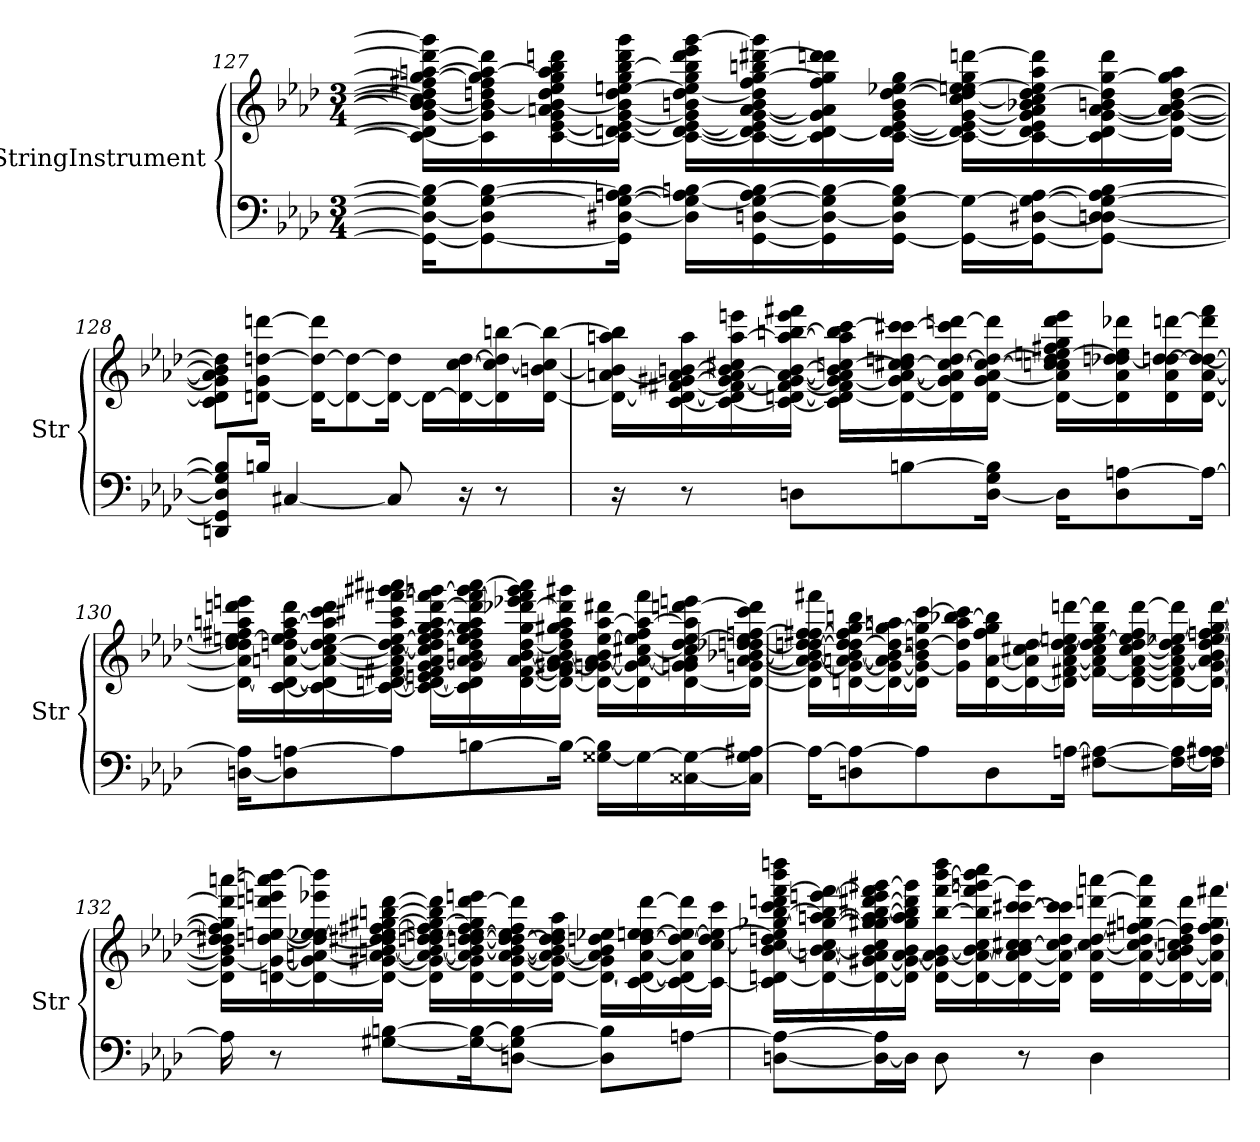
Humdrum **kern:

**kern	**kern
*part2	*part1
*staff2	*staff1
*I"StringInstrument	*I"StringInstrument
*I'Str	*I'Str
!!LO:LB:g=z
*clefF4	*clefG2
*k[b-e-a-d-]	*k[b-e-a-d-]
*M3/4	*M3/4
=127	=127
16GG\_ 16D\_ 16G\] 16B\_KL	16c\_ 16d\] [16g\ 16b-\] 16b\_ 16cc\] 16dd\] 16ff#X\ 16gg\_ [16aan\ 16ddd\_ 16ggg\]LL
8GG\_ 8D\] [8G\ 8B\_	16c\] 16g\] 16b\_ 16ddn\ 16ff#\ 16gg\] 16aa\_ 16ddd\]
.	[16c\ [16e-\ 16g\ 16an\ 16b\_ 16dd\ 16ee-\ 16gg\ 16aa\] 16bb-\ 16dddn\
16GG\] [16D#X\ 16G\_ [16An\ 16B\]Jk	16c\_ 16dn\ 16e-\_ [16g\ 16b\] 16dd\ [16een\ 16gg\ [16bb-\ 16ddd\ 16ggg\JJ
16D#\] 16G\_ 16A\] [16Bn\LL	16c\_ [16d\ 16e-\_ 16g\] 16bn\ [16dd\ 16ee\] 16gg\ 16bb-\] 16ddd\ 16eee-\ [16ggg\LL
[16GG\ [16Dn\ 16G\_ 16A\ 16B\_	16c\_ 16d\_ 16e-\] [16g\ [16a\ 16b\ 16dd\] 16ff#\ [16gg\ 16bbn\ [16ddd#X\ 16ggg\]
16GG\] 16D\_ 16G\] 16B\_	16c\] 16d\_ 16g\] 16a\] 16ff#\ 16gg\] 16dddn\ 16ddd#\]
[16GG\ 16D\] [16G\ 16B\]JJ	[16c\ 16d\_ [16e-\ 16g\ 16b\ [16dd\ [16ee-X\ 16gg\JJ
16GG\_ 16G\_LL	16c\_ 16d\] 16e-\_ [16g\ [16cc\ 16dd\] 16ee-\] [16een\ 16gg\ [16dddn\LL
16GG\_ [16D#X\ 16G\_ [16A\J	16c\_ 16d\ 16e-\] 16g\] 16a\ 16b-X\ 16cc\] [16dd\ 16ee\] 16aa\ 16ddd\]
8GG\_ [8Dn\ 8D#\] 8G\_ 8A\] [8B\J	16c\] [16d\ [16g\ [16a\ 16bn\ 16dd\] [16gg\ 16ddd\
.	16d\_ 16g\_ 16a\_ [16b\ [16dd\ 16gg\] 16aa\JJ
=128	=128
8DDn/ 8GG/] 8D/] 8G/] 8B/]L	8c\ 8d\] 8g\] 8a\] 8b\] 8dd\]L
16Bn/Jk	[8dn\ 8g\ [8ddn\ [8dddn\J
[4C#X/	.
.	16d\_ 16dd\_ 16ddd\]KL
.	8d\_ 8dd\_
8C#/]	16d\_ 16dd\]Jk
.	16d\LL_
16r	16d\_ [16cc\ [16dd\
8r	16d\] 16cc\_ 16dd\] [16bbn\
.	[16d\ [16bn\ 16cc\] 16bb\_JJ
!!LO:LB:g=z
=129	=129
16r	16d\_ [16an\ 16b\] 16aan\ 16bb\]LL
8r	[16c\ 16d\_ [16f#X\ [16g#X\ 16a\] [16bn\ 16aa\
.	16c\_ 16d\] 16f#\_ 16g#\_ [16a\ 16b\] 16cc#X\ [16aa\ 16eeen\
8Dn\L	16c\_ [16dn\ 16f#\_ 16g#\_ 16a\_ [16b\ 16aa\_ [16bbn\ 16eee\ 16fff#X\JJ
.	16c\] 16d\_ 16f#\] 16g#\_ 16a\] 16b\] [16ccn\ 16aa\] 16bb\] [16ccc\LL
[8Bn\	16d\_ 16g#\_ [16a\ 16cc\] [16cc#X\ 16ddn\ 16ccc\_ 16ccc#X\
.	16d\] 16g#\] 16a\] 16cc#\_ [16dd\ 16ccc\] [16dddn\
[16D\ 16G\ 16B\]Jk	[16d\ 16g#\ [16a\ 16cc#\_ 16dd\_ 16ddd\]JJ
16D\KL]	16d\_ 16a\] 16ccn\ 16cc#\] 16dd\] [16een\ 16ff#X\ 16gg\ 16ddd\ 16eee\LL
8D\ [8An\	16d\] 16a\ [16dd-X\ 16ddn\ 16ee\] 16ddd-X\
.	16d\ 16a\ 16dd-\_ [16ddn\ [16dddn\
16A\Jk_	[16d\ [16a\ 16dd-\_ 16dd\_ 16ddd\] 16fff#\JJ
!!LO:LB:g=z
=130	=130
[16Dn\ 16A\]KL	16d\_ 16a\] 16dd-\] 16dd\] [16een\ 16ff#X\ 16aan\ 16dddn\ 16eeen\LL
8D\] [8An\	[16c\ 16d\_ [16an\ [16ddn\ 16ee\] 16ff#\ [16aa\ 16ddd\
.	16c\_ 16d\] 16a\_ [16cc\ 16dd\_ 16ee\ 16aa\] 16ccc\ 16ddd\
8A\]	16c\_ [16dn\ [16f#X\ 16a\] 16cc\_ 16dd\_ [16ee\ 16aa\ 16ccc#X\ [16fff#X\ 16ggg#X\ 16aaa#X\JJ
.	16c\_ 16d\_ 16en\ 16f#\] 16g\ [16a\ 16cc\] 16dd\] 16ee\_ 16ff#\ [16gg\ 16aa\ [16ddd\ 16fff#\] [16gggn\LL
[8Bn\	16c\] 16d\] 16g\ 16a\] [16bn\ 16dd\ 16ee\] 16ff#\ 16gg\] 16aa\ 16ddd\] [16fff#\ 16ggg\] [16aaa#\
.	[16d\ [16f#\ [16a\ 16b\_ [16dd\ 16gg\ [16ddd-X\ 16eee-X\ 16fff#\] 16ggg\ 16aaa#\]
16B\Jk_	16d\_ 16f#\] 16g\ [16g#X\ 16a\] 16b\_ 16dd\] 16ff#\ 16gg#X\ 16aa\ 16ddd-\] 16ggg#X\JJ
[16G##X\ 16B\]LL	16d\_ 16gn\ 16g#\_ [16a\ 16b\] [16ee\ [16aa\ 16ddd#X\LL
16G##\_	16d\] 16g#\_ 16a\_ [16cc#X\ 16ee\] 16ff#\ 16aa\_ 16fff#\
[16C##X\ 16G##\_	[16d\ 16gn\ 16g#\] 16a\] 16cc#\] 16dd\ [16ee\ 16aa\] [16dddn\ 16eeen\
16C##\] 16G##\] [16A#X\JJ	16d\_ [16gn\ [16a\ [16b-X\ [16dd-X\ 16ddn\ 16ee\] [16ffn\ 16ccc#\ 16ddd\]JJ
!!LO:LB:g=z
=131	=131
16A#\KL_	16d\] 16g\_ 16a\] 16b-\_ 16dd-\_ [16ddn\ 16ff\] [16ff#X\ 16fff#X\LL
8Dn\ 8A#\_	[16dn\ 16g\_ [16an\ 16b-\_ 16dd-\] 16dd\_ 16ff#\] [16gg\ 16bbn\
.	16d\_ 16g\_ 16a\] 16b-\_ 16dd\] 16gg\_ 16aan\
8A#\]	16d\] 16g\_ 16b-\] [16ddn\ 16gg\] [16ccc\JJ
.	16g\] 16dd\] 16aa\ [16bb-X\ 16ccc\]LL
8D\	[16d\ [16a\ 16ff#\ 16gg\ 16bb-\]
.	16d\_ 16a\] [16cc#X\ 16dd\
[16An\Jk	16d\] [16f#X\ [16a\ 16cc#\_ 16dd\ 16een\ [16dddn\JJ
[8F#X\ 8A\_L	16f#\_ 16a\] 16cc#\] 16dd\ [16ee\ 16gg\ 16ddd\]LL
.	[16d\ 16f#\_ [16a\ [16cc#\ [16dd\ 16ee\] 16ff#\ [16ddd\
16F#\_ 16A\_L	16d\_ 16f#\] 16a\_ 16cc#\] 16dd\] [16ee-X\ 16ddd\]
16F#\] 16A\] [16A#X\JJ	16d\_ [16g\ 16a\] [16b-\ [16dd\ 16ee-\] [16ffn\ [16gg\ [16ddd\JJ
!!LO:LB:g=z
=132	=132
16A#\]	16d\] 16g\_ 16b-\] 16dd\] 16dd#X\ 16ff\] 16gg\] 16ddd\] [16aaan\LL
8r	[16dn\ 16g\_ [16ddn\ [16een\ 16dddn\ 16eeen\ 16aaa\] [16bbbn\
.	16d\_ 16g\] [16an\ 16dd\_ 16ee-X\ 16ee\_ 16eee-X\ 16bbb\]
[8G#X\ [8Bn\L	16d\_ [16g#X\ 16a\_ [16bn\ 16dd\] [16dd#X\ 16ee\] [16ff#X\ [16gg#X\ [16bbn\ [16ddd\JJ
.	16d\] 16g#\_ 16a\_ 16b\_ 16ddn\ 16dd#\_ 16een\ 16ff#\] 16gg#\_ 16bb\] 16ddd\]LL
16G#\_ 16B\_K	[16d\ 16g#\] 16a\] 16b\_ [16ddn\ 16dd#\_ [16ee\ 16ff#\ 16gg#\] [16ddd\ 16eeen\
[8Dn\ 8G#\] 8B\_J	16d\_ [16g#\ [16a\ 16b\_ 16dd\_ 16dd#\_ 16ee\] 16ff#\ 16ddd\]
.	16d\_ 16g#\_ 16a\_ 16b\_ 16dd\] 16dd#\] 16ee\ 16aa-\JJ
8D\] 8B\]L	16d\_ 16g#\] 16a\] 16b\] 16ddn\ 16ee-X\LL
.	[16c\ 16d\_ [16a\ [16dd\ 16ee-\ [16een\ [16ddd\
[8An\J	16c\_ 16d\] 16a\] 16dd\_ 16ee\_ 16ddd\]
.	16c\_ [16cc\ 16dd\] 16ee\_ 16ccc\JJ
!!LO:PB:g=z
=133	=133
[8Dn\ 8A\_L	16c\] [16dn\ [16b-\ 16cc\_ 16ddn\ 16ee\] [16gg-X\ [16bb-\ 16ccc\ 16dddn\ [16fff\ 16bbb-\ 16ddddn\LL
.	16d\_ [16an\ 16b-\_ 16cc\_ 16gg-\_ [16aan\ 16bb-\] [16eeen\ 16fff\_
16D\_ 16A\]L	16d\_ [16g#X\ 16a\] 16b-\] 16cc\] 16gg-\] [16gg#X\ 16aa\] [16bb-\ [16ddd#X\ 16eee\] 16fff\] [16ggg#X\
16D\JJ]	16d\] 16g#\_ [16a\ 16b-\ 16gg#\] 16aa\ 16bb-\] 16ddd#\] 16ggg#\]JJ
8D\	[16d\ 16g#\] 16a\_ [16b-\ [16bb-\ [16fff\ [16bbb-\ 16dddd\LL
.	16d\_ 16a\] 16b-\_ [16cc\ 16bb-\] 16fff\] [16gggn\ 16bbb-\] 16cccc\
8r	16d\_ [16a\ 16b-\] 16cc\] [16cc#X\ [16ccc\ [16ccc#X\ 16ggg\]
.	16d\] 16a\] 16cc#\_ 16dd\ 16ccc\] 16ccc#\]JJ
4D\	16d\ [16a\ 16cc#\_ [16dd\ [16dddn\ [16aaan\LL
.	[16d\ 16a\_ 16cc#\] 16dd\_ [16ff#X\ 16ggn\ 16ddd\] 16aaa\]
.	16d\_ 16a\_ 16b-\ 16ccn\ 16dd\] 16ff#\] 16ddd\
.	16d\_ 16a\] 16dd\ [16ff#\ 16gg\ [16fff#X\JJ
=	=
*-	*-
